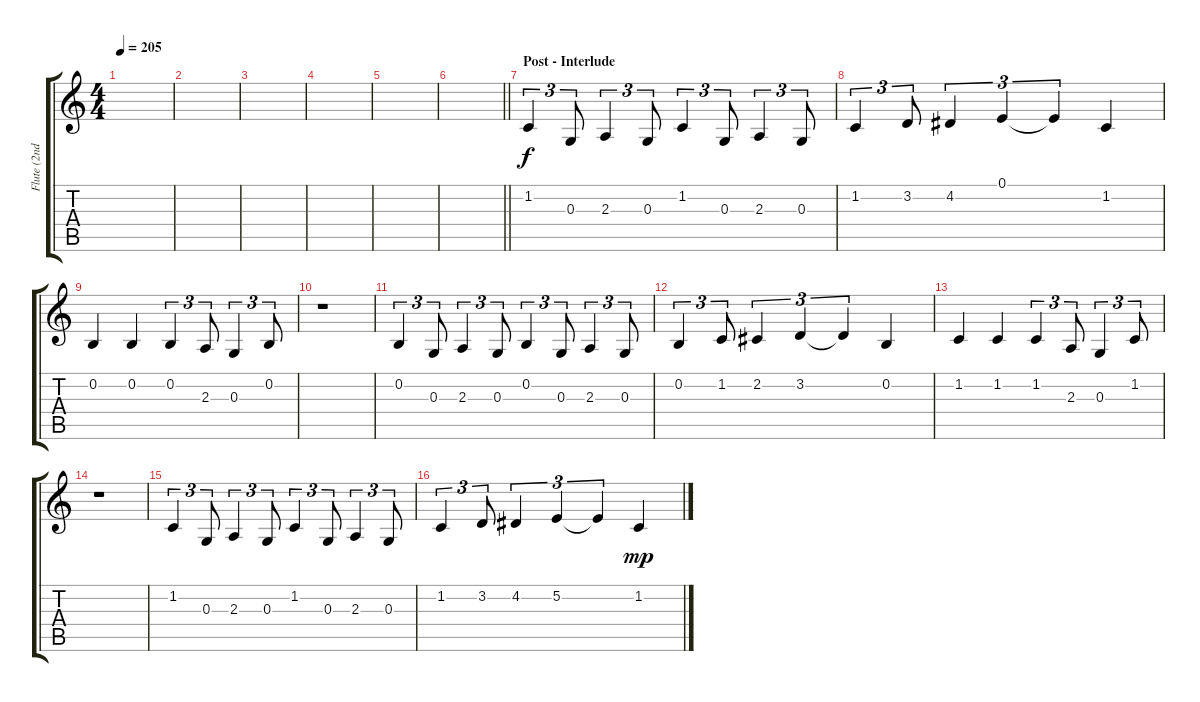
\track ("Flute (2nd)" "Flute (2nd") {instrument flute}
\staff {score tabs}
\tuning (E4 B3 G3 D3 A2 E2) {hide}
\ts (4 4)
\tempo 205
\clef g2
\ks c
|
|
|
|
|
\barLineRight lightlight
|
\section ("" "Post - Interlude")
1.2.4{tu (3 2)} 0.3.8{tu (3 2)} 2.3.4{tu (3 2)} 0.3.8{tu (3 2)} 1.2.4{tu (3 2)} 0.3.8{tu (3 2)} 2.3.4{tu (3 2)} 0.3.8{tu (3 2)} |
1.2.4{tu (3 2)} 3.2.8{tu (3 2)} 4.2.4{tu (3 2)} 0.1.4{tu (3 2)} 0.1{t}.4{tu (3 2)} 1.2.4 |
0.2.4 0.2.4 0.2.4{tu (3 2)} 2.3.8{tu (3 2)} 0.3.4{tu (3 2)} 0.2.8{tu (3 2)} |
r.1 |
0.2.4{tu (3 2)} 0.3.8{tu (3 2)} 2.3.4{tu (3 2)} 0.3.8{tu (3 2)} 0.2.4{tu (3 2)} 0.3.8{tu (3 2)} 2.3.4{tu (3 2)} 0.3.8{tu (3 2)} |
0.2.4{tu (3 2)} 1.2.8{tu (3 2)} 2.2.4{tu (3 2)} 3.2.4{tu (3 2)} 3.2{t}.4{tu (3 2)} 0.2.4 |
1.2.4 1.2.4 1.2.4{tu (3 2)} 2.3.8{tu (3 2)} 0.3.4{tu (3 2)} 1.2.8{tu (3 2)} |
r.1 |
1.2.4{tu (3 2)} 0.3.8{tu (3 2)} 2.3.4{tu (3 2)} 0.3.8{tu (3 2)} 1.2.4{tu (3 2)} 0.3.8{tu (3 2)} 2.3.4{tu (3 2)} 0.3.8{tu (3 2)} |
1.2.4{tu (3 2)} 3.2.8{tu (3 2)} 4.2.4{tu (3 2)} 5.2.4{tu (3 2)} 5.2{t}.4{tu (3 2)} 1.2.4{dy mp}
